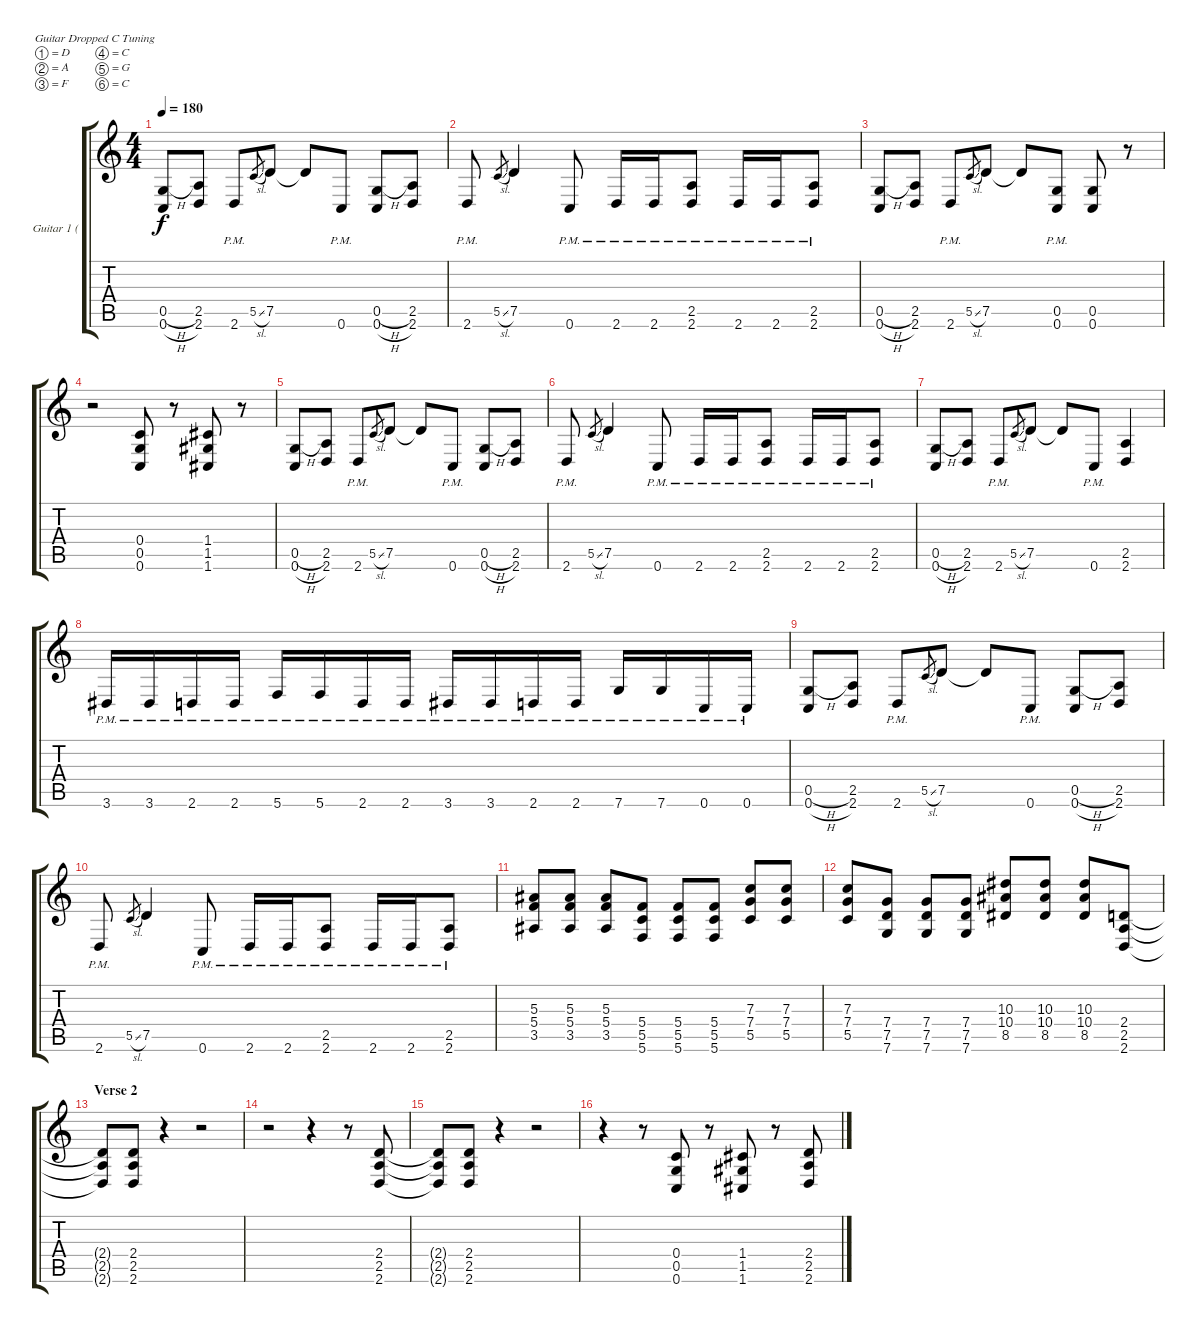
\defaultSystemsLayout 4
\bracketExtendMode groupsimilarinstruments
\firstSystemTrackNameOrientation horizontal
\otherSystemsTrackNameOrientation horizontal
\track ("Guitar 1 (Rhythm) Right" "Guitar 1 (") {instrument distortionguitar}
\staff {score tabs}
\tuning (D4 A3 F3 C3 G2 C2)
\ts (4 4)
\tempo 180
\clef g2
\ks c
(0.6{h} 0.5{h}).8{dy f} (2.6 2.5).8 2.6{pm}.8 5.5{sl}.8{gr} 7.5.8 7.5{t}.8 0.6{pm}.8 (0.6{h} 0.5{h}).8 (2.6 2.5).8 |
2.6{pm}.8 5.5{sl}.8{gr} 7.5.4 0.6{pm}.8 2.6{pm}.16 2.6{pm}.16 (2.6{pm} 2.5{pm}).8 2.6{pm}.16 2.6{pm}.16 (2.6{pm} 2.5{pm}).8 |
(0.6{h} 0.5{h}).8 (2.6 2.5).8 2.6{pm}.8 5.5{sl}.8{gr} 7.5.8 7.5{t}.8 (0.6{pm} 0.5{pm}).8 (0.6 0.5).8 r.8 |
r.2 (0.6 0.5 0.4).8 r.8 (1.6 1.4 1.5).8 r.8 |
(0.6{h} 0.5{h}).8 (2.6 2.5).8 2.6{pm}.8 5.5{sl}.8{gr} 7.5.8 7.5{t}.8 0.6{pm}.8 (0.6{h} 0.5{h}).8 (2.6 2.5).8 |
2.6{pm}.8 5.5{sl}.8{gr} 7.5.4 0.6{pm}.8 2.6{pm}.16 2.6{pm}.16 (2.6{pm} 2.5{pm}).8 2.6{pm}.16 2.6{pm}.16 (2.6{pm} 2.5{pm}).8 |
(0.6{h} 0.5{h}).8 (2.6 2.5).8 2.6{pm}.8 5.5{sl}.8{gr} 7.5.8 7.5{t}.8 0.6{pm}.8 (2.5 2.6).4 |
3.6{pm}.16 3.6{pm}.16 2.6{pm}.16 2.6{pm}.16 5.6{pm}.16 5.6{pm}.16 2.6{pm}.16 2.6{pm}.16 3.6{pm}.16 3.6{pm}.16 2.6{pm}.16 2.6{pm}.16 7.6{pm}.16 7.6{pm}.16 0.6{pm}.16 0.6{pm}.16 |
(0.6{h} 0.5{h}).8 (2.6 2.5).8 2.6{pm}.8 5.5{sl}.8{gr} 7.5.8 7.5{t}.8 0.6{pm}.8 (0.6{h} 0.5{h}).8 (2.6 2.5).8 |
2.6{pm}.8 5.5{sl}.8{gr} 7.5.4 0.6{pm}.8 2.6{pm}.16 2.6{pm}.16 (2.6{pm} 2.5{pm}).8 2.6{pm}.16 2.6{pm}.16 (2.6{pm} 2.5{pm}).8 |
(3.5 5.4 5.3).8 (3.5 5.4 5.3).8 (3.5 5.3 5.4).8 (5.6 5.4 5.5).8 (5.6 5.5 5.4).8 (5.6 5.5 5.4).8 (5.5 7.4 7.3).8 (5.5 7.4 7.3).8 |
(5.5 7.3 7.4).8 (7.6 7.5 7.4).8 (7.6 7.5 7.4).8 (7.6 7.5 7.4).8 (8.5 10.3 10.4).8 (8.5 10.3 10.4).8 (8.5 10.3 10.4).8 (2.6 2.5 2.4).8 |
\section ("" "Verse 2")
(2.4{t} 2.5{t} 2.6{t}).8 (2.6 2.5 2.4).8 r.4 r.2 |
r.2 r.4 r.8 (2.4 2.5 2.6).8 |
(2.6{t} 2.5{t} 2.4{t}).8 (2.4 2.5 2.6).8 r.4 r.2 |
r.4 r.8 (0.4 0.5 0.6).8 r.8 (1.6 1.5 1.4).8 r.8 (2.6 2.4 2.5).8
